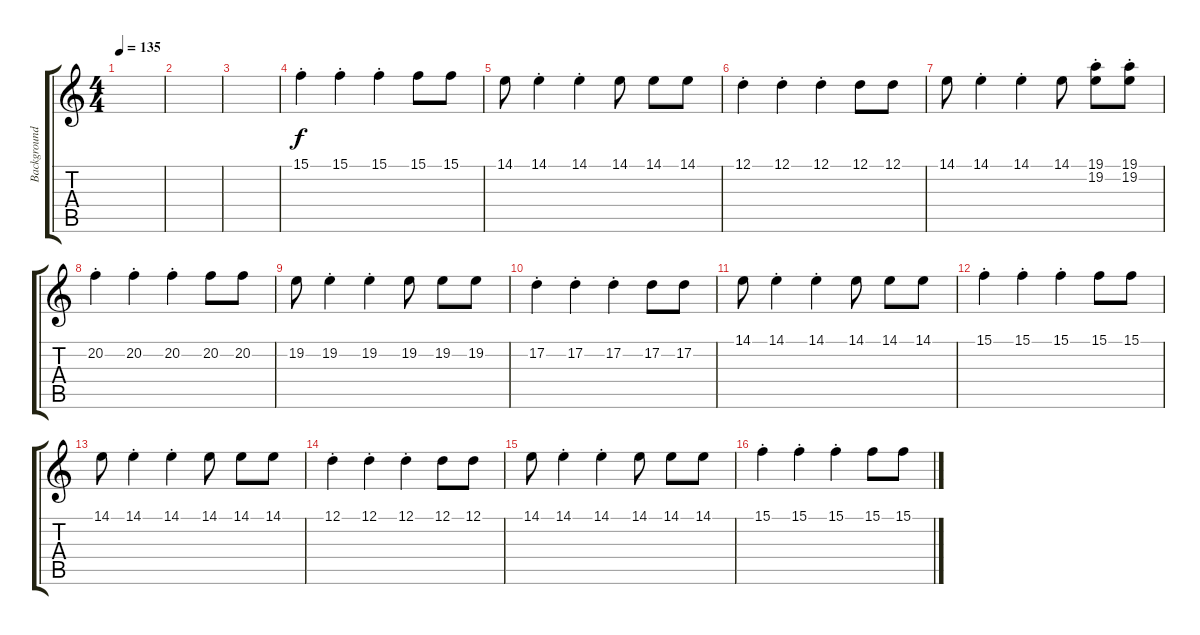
\track ("Background Vocals" "Background") {instrument choiraahs}
\staff {score tabs}
\tuning (D4 A3 F3 C3 G2 D2) {hide}
\ts (4 4)
\tempo 135
\clef g2
\ks c
|
|
|
15.1{st}.4 15.1{st}.4 15.1{st}.4 15.1.8 15.1.8 |
14.1.8 14.1{st}.4 14.1{st}.4 14.1.8 14.1.8 14.1.8 |
12.1{st}.4 12.1{st}.4 12.1{st}.4 12.1.8 12.1.8 |
14.1.8 14.1{st}.4 14.1{st}.4 14.1.8 (19.1{st} 19.2).8 (19.1{st} 19.2).8 |
20.2{st}.4 20.2{st}.4 20.2{st}.4 20.2.8 20.2.8 |
19.2.8 19.2{st}.4 19.2{st}.4 19.2.8 19.2.8 19.2.8 |
17.2{st}.4 17.2{st}.4 17.2{st}.4 17.2.8 17.2.8 |
14.1.8 14.1{st}.4 14.1{st}.4 14.1.8 14.1.8 14.1.8 |
15.1{st}.4 15.1{st}.4 15.1{st}.4 15.1.8 15.1.8 |
14.1.8 14.1{st}.4 14.1{st}.4 14.1.8 14.1.8 14.1.8 |
12.1{st}.4 12.1{st}.4 12.1{st}.4 12.1.8 12.1.8 |
14.1.8 14.1{st}.4 14.1{st}.4 14.1.8 14.1.8 14.1.8 |
15.1{st}.4 15.1{st}.4 15.1{st}.4 15.1.8 15.1.8
